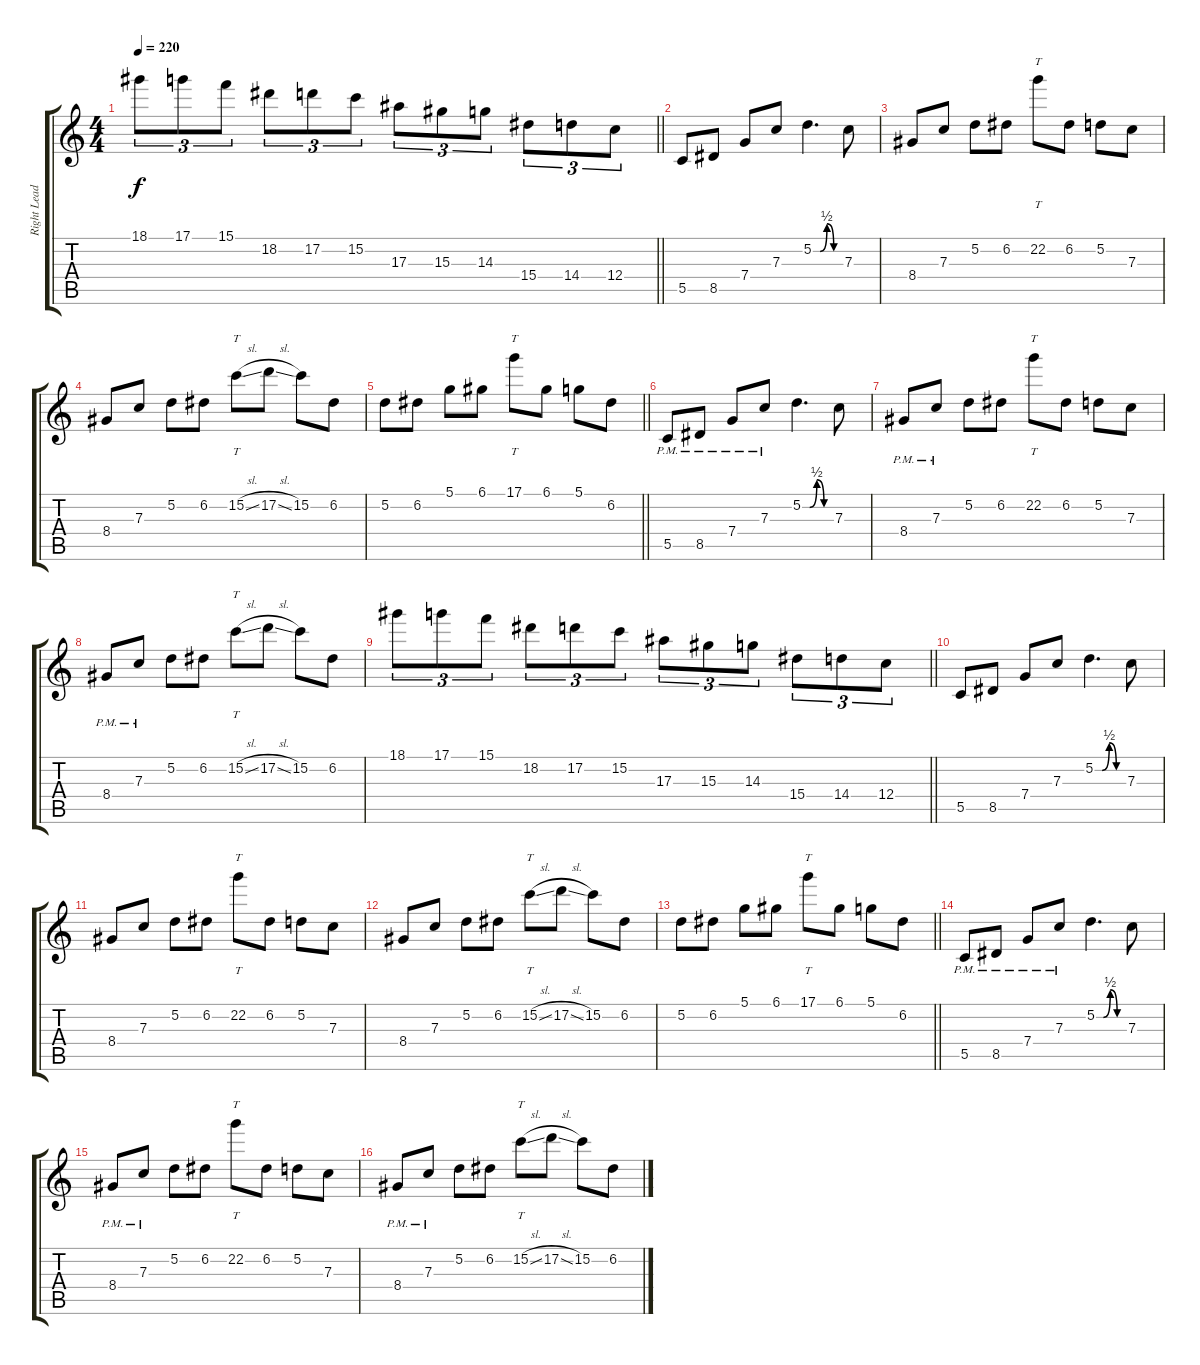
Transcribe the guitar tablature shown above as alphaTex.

\track ("Right Lead 1" "Right Lead") {instrument distortionguitar}
\staff {score tabs}
\tuning (D4 A3 F3 C3 G2 C2) {hide}
\ts (4 4)
\tempo 220
\clef g2
\barLineRight lightlight
\ks c
18.1.8{tu (3 2) dy f} 17.1.8{tu (3 2)} 15.1.8{tu (3 2)} 18.2.8{tu (3 2)} 17.2.8{tu (3 2)} 15.2.8{tu (3 2)} 17.3.8{tu (3 2)} 15.3.8{tu (3 2)} 14.3.8{tu (3 2)} 15.4.8{tu (3 2)} 14.4.8{tu (3 2)} 12.4.8{tu (3 2)} |
\section ("" "")
5.5.8 8.5.8 7.4.8 7.3.8 5.2{be (custom 0 0 15 0 30 2 45 0 60 0)}.4{d} 7.3.8 |
8.4.8 7.3.8 5.2.8 6.2.8 22.2.8{tt} 6.2.8 5.2.8 7.3.8 |
8.4.8 7.3.8 5.2.8 6.2.8 15.2{sl}.8{tt} 17.2{sl}.8 15.2.8 6.2.8 |
\barLineRight lightlight
5.2.8 6.2.8 5.1.8 6.1.8 17.1.8{tt} 6.1.8 5.1.8 6.2.8 |
5.5{pm}.8 8.5{pm}.8 7.4{pm}.8 7.3{pm}.8 5.2{be (custom 0 0 15 0 30 2 45 0 60 0)}.4{d} 7.3.8 |
8.4{pm}.8 7.3{pm}.8 5.2.8 6.2.8 22.2.8{tt} 6.2.8 5.2.8 7.3.8 |
8.4{pm}.8 7.3{pm}.8 5.2.8 6.2.8 15.2{sl}.8{tt} 17.2{sl}.8 15.2.8 6.2.8 |
\barLineRight lightlight
18.1.8{tu (3 2)} 17.1.8{tu (3 2)} 15.1.8{tu (3 2)} 18.2.8{tu (3 2)} 17.2.8{tu (3 2)} 15.2.8{tu (3 2)} 17.3.8{tu (3 2)} 15.3.8{tu (3 2)} 14.3.8{tu (3 2)} 15.4.8{tu (3 2)} 14.4.8{tu (3 2)} 12.4.8{tu (3 2)} |
\section ("" "")
5.5.8 8.5.8 7.4.8 7.3.8 5.2{be (custom 0 0 15 0 30 2 45 0 60 0)}.4{d} 7.3.8 |
8.4.8 7.3.8 5.2.8 6.2.8 22.2.8{tt} 6.2.8 5.2.8 7.3.8 |
8.4.8 7.3.8 5.2.8 6.2.8 15.2{sl}.8{tt} 17.2{sl}.8 15.2.8 6.2.8 |
\barLineRight lightlight
5.2.8 6.2.8 5.1.8 6.1.8 17.1.8{tt} 6.1.8 5.1.8 6.2.8 |
5.5{pm}.8 8.5{pm}.8 7.4{pm}.8 7.3{pm}.8 5.2{be (custom 0 0 15 0 30 2 45 0 60 0)}.4{d} 7.3.8 |
8.4{pm}.8 7.3{pm}.8 5.2.8 6.2.8 22.2.8{tt} 6.2.8 5.2.8 7.3.8 |
8.4{pm}.8 7.3{pm}.8 5.2.8 6.2.8 15.2{sl}.8{tt} 17.2{sl}.8 15.2.8 6.2.8
